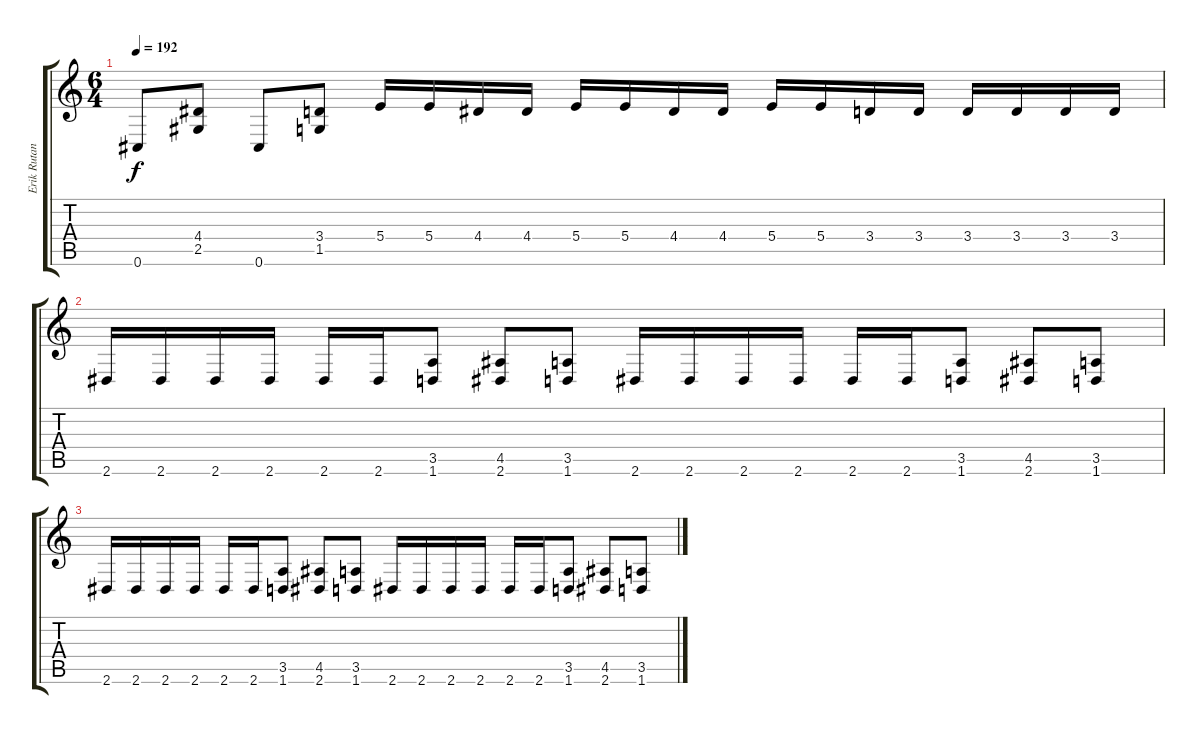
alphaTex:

\track ("Erik Rutan" "Erik Rutan") {instrument distortionguitar}
\staff {score tabs}
\tuning (Db4 Ab3 E3 B2 Gb2 Db2) {hide}
\ts (6 4)
\tempo 192
\clef g2
\ks c
0.6.8{dy f} (4.4 2.5).8 0.6.8 (3.4 1.5).8 5.4.16 5.4.16 4.4.16 4.4.16 5.4.16 5.4.16 4.4.16 4.4.16 5.4.16 5.4.16 3.4.16 3.4.16 3.4.16 3.4.16 3.4.16 3.4.16 |
2.6.16 2.6.16 2.6.16 2.6.16 2.6.16 2.6.16 (3.5 1.6).8 (4.5 2.6).8 (3.5 1.6).8 2.6.16 2.6.16 2.6.16 2.6.16 2.6.16 2.6.16 (3.5 1.6).8 (4.5 2.6).8 (3.5 1.6).8 |
2.6.16 2.6.16 2.6.16 2.6.16 2.6.16 2.6.16 (3.5 1.6).8 (4.5 2.6).8 (3.5 1.6).8 2.6.16 2.6.16 2.6.16 2.6.16 2.6.16 2.6.16 (3.5 1.6).8 (4.5 2.6).8 (3.5 1.6).8
